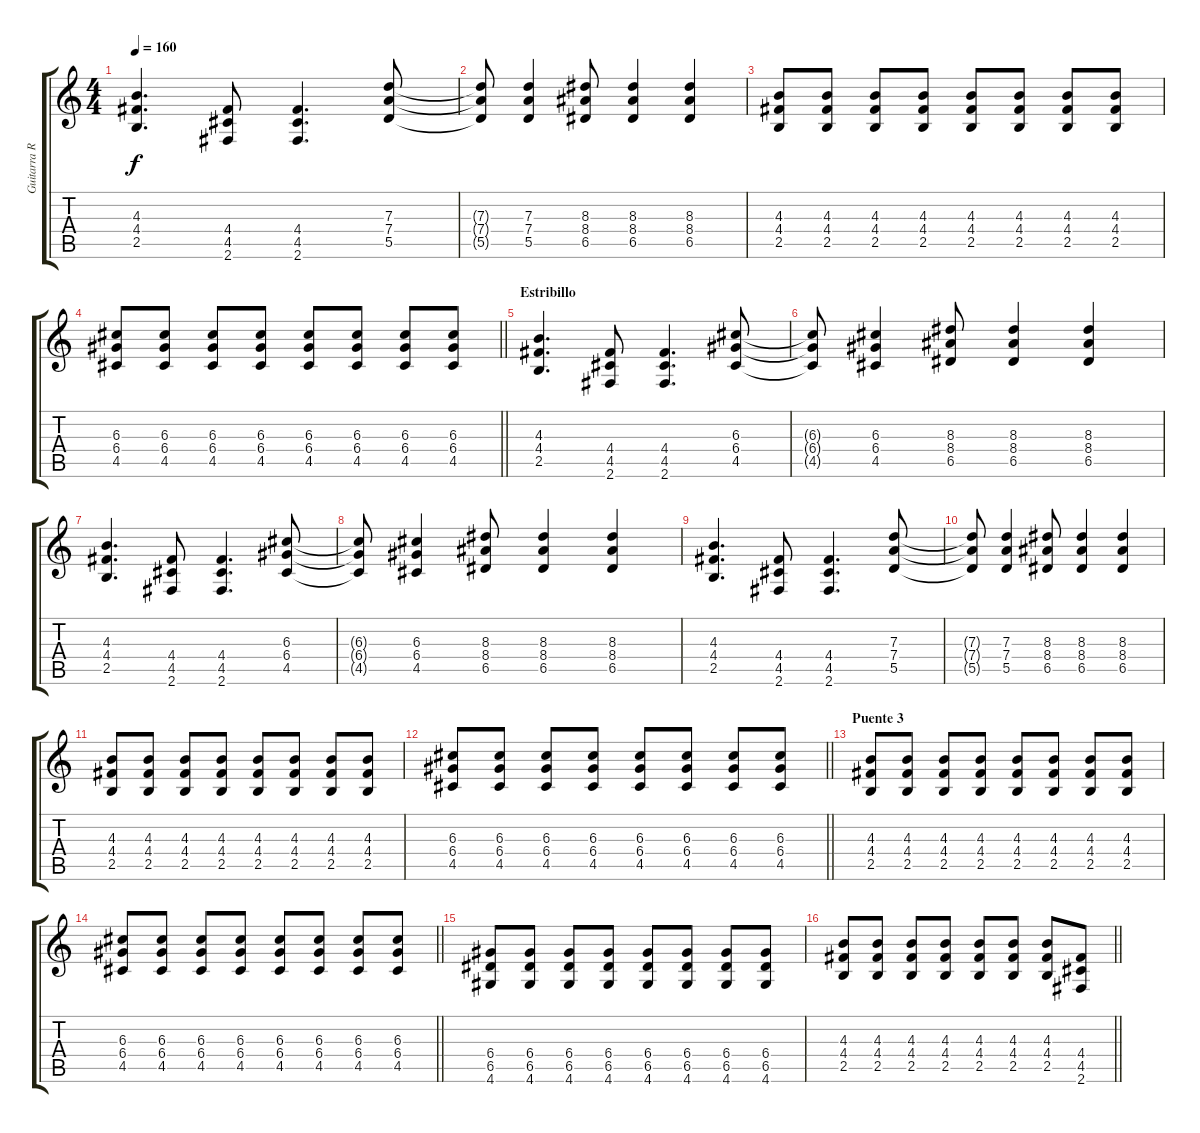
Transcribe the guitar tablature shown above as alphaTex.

\track ("Guitarra Rítmica" "Guitarra R") {instrument overdrivenguitar}
\staff {score tabs}
\tuning (E4 B3 G3 D3 A2 E2) {hide}
\ts (4 4)
\tempo 160
\clef g2
\ks c
(4.3 4.4 2.5).4{d dy f} (4.4 4.5 2.6).8 (4.4 4.5 2.6).4{d} (7.3 7.4 5.5).8 |
(7.3{t} 7.4{t} 5.5{t}).8 (7.3 7.4 5.5).4 (8.3 8.4 6.5).8 (8.3 8.4 6.5).4 (8.3 8.4 6.5).4 |
(4.3 4.4 2.5).8 (4.3 4.4 2.5).8 (4.3 4.4 2.5).8 (4.3 4.4 2.5).8 (4.3 4.4 2.5).8 (4.3 4.4 2.5).8 (4.3 4.4 2.5).8 (4.3 4.4 2.5).8 |
\barLineRight lightlight
(6.3 6.4 4.5).8 (6.3 6.4 4.5).8 (6.3 6.4 4.5).8 (6.3 6.4 4.5).8 (6.3 6.4 4.5).8 (6.3 6.4 4.5).8 (6.3 6.4 4.5).8 (6.3 6.4 4.5).8 |
\section ("" "Estribillo")
(4.3 4.4 2.5).4{d} (4.4 4.5 2.6).8 (4.4 4.5 2.6).4{d} (6.3 6.4 4.5).8 |
(6.3{t} 6.4{t} 4.5{t}).8 (6.3 6.4 4.5).4 (8.3 8.4 6.5).8 (8.3 8.4 6.5).4 (8.3 8.4 6.5).4 |
(4.3 4.4 2.5).4{d} (4.4 4.5 2.6).8 (4.4 4.5 2.6).4{d} (6.3 6.4 4.5).8 |
(6.3{t} 6.4{t} 4.5{t}).8 (6.3 6.4 4.5).4 (8.3 8.4 6.5).8 (8.3 8.4 6.5).4 (8.3 8.4 6.5).4 |
(4.3 4.4 2.5).4{d} (4.4 4.5 2.6).8 (4.4 4.5 2.6).4{d} (7.3 7.4 5.5).8 |
(7.3{t} 7.4{t} 5.5{t}).8 (7.3 7.4 5.5).4 (8.3 8.4 6.5).8 (8.3 8.4 6.5).4 (8.3 8.4 6.5).4 |
(4.3 4.4 2.5).8 (4.3 4.4 2.5).8 (4.3 4.4 2.5).8 (4.3 4.4 2.5).8 (4.3 4.4 2.5).8 (4.3 4.4 2.5).8 (4.3 4.4 2.5).8 (4.3 4.4 2.5).8 |
\barLineRight lightlight
(6.3 6.4 4.5).8 (6.3 6.4 4.5).8 (6.3 6.4 4.5).8 (6.3 6.4 4.5).8 (6.3 6.4 4.5).8 (6.3 6.4 4.5).8 (6.3 6.4 4.5).8 (6.3 6.4 4.5).8 |
\section ("" "Puente 3")
(4.3 4.4 2.5).8 (4.3 4.4 2.5).8 (4.3 4.4 2.5).8 (4.3 4.4 2.5).8 (4.3 4.4 2.5).8 (4.3 4.4 2.5).8 (4.3 4.4 2.5).8 (4.3 4.4 2.5).8 |
\barLineRight lightlight
(6.3 6.4 4.5).8 (6.3 6.4 4.5).8 (6.3 6.4 4.5).8 (6.3 6.4 4.5).8 (6.3 6.4 4.5).8 (6.3 6.4 4.5).8 (6.3 6.4 4.5).8 (6.3 6.4 4.5).8 |
(6.4 6.5 4.6).8 (6.4 6.5 4.6).8 (6.4 6.5 4.6).8 (6.4 6.5 4.6).8 (6.4 6.5 4.6).8 (6.4 6.5 4.6).8 (6.4 6.5 4.6).8 (6.4 6.5 4.6).8 |
\barLineRight lightlight
(4.3 4.4 2.5).8 (4.3 4.4 2.5).8 (4.3 4.4 2.5).8 (4.3 4.4 2.5).8 (4.3 4.4 2.5).8 (4.3 4.4 2.5).8 (4.3 4.4 2.5).8 (4.4 4.5 2.6).8
